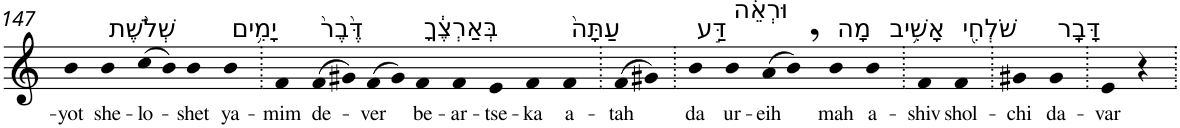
**kern	**text
*part1	*part1
*staff1	*staff1
*I"Piano	*
*I'Pno	*
!!LO:PB:g=z
*clefG2	*
*k[]	*
=147	=147
!	!LO:LY:b
4b	-yot
!LO:TX:a:t=שְׁלֹ֨שֶׁת	!
!	!LO:LY:b
4b	she-
!	!LO:LY:b
(>8cc	-lo-
8b)	.
!	!LO:LY:b
4b	-shet
!LO:TX:a:t=יָמִ֥ים	!
!	!LO:LY:b
4b	ya-
=148.	=148.
!	!LO:LY:b
4f	-mim
!LO:TX:a:t=דֶּ֙בֶר֙	!
!	!LO:LY:b
(>8f	de-
8g#X)	.
!	!LO:LY:b
(>8f	-ver
8g#)	.
!LO:TX:a:t=בְּאַרְצֶ֔ךָ	!
!	!LO:LY:b
4f	be-
!	!LO:LY:b
4f	-ar-
!	!LO:LY:b
4e	-tse-
!	!LO:LY:b
4f	-ka
!LO:TX:a:t=עַתָּה֙	!
!	!LO:LY:b
4f	a-
=149.	=149.
!	!LO:LY:b
(>8f	-tah
8g#X)	.
=150.	=150.
!LO:TX:a:t=דַּ֣ע	!
!	!LO:LY:b
4b	da
!LO:TX:a:t=וּרְאֵ֔ה	!
!	!LO:LY:b
4b	ur-
!	!LO:LY:b
(>8a	-eih
8b,)	.
!LO:TX:a:t=מָה	!
!	!LO:LY:b
4b	mah
!LO:TX:a:t=אָשִׁ֥יב	!
!	!LO:LY:b
4b	a-
=151.	=151.
!	!LO:LY:b
4f	-shiv
!LO:TX:a:t=שֹׁלְחִ֖י	!
!	!LO:LY:b
4f	shol-
=152.	=152.
!	!LO:LY:b
4g#X	-chi
!LO:TX:a:t=דָּבָֽר	!
!	!LO:LY:b
4g#	da-
=153.	=153.
!	!LO:LY:b
4e	-var
4r	.
=.	=.
*-	*-
